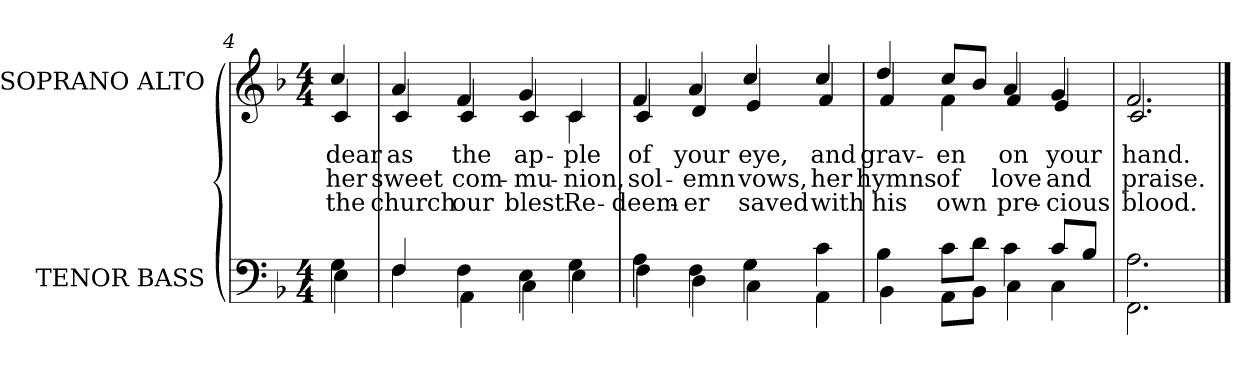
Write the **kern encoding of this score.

**kern	**kern	**text	**text	**text
*part2	*part1	*part1	*part1	*part1
*staff2	*staff1	*staff1	*staff1	*staff1
*I"TENOR BASS	*I"SOPRANO ALTO	*	*	*
*I'T. B.	*I'S. A.	*	*	*
!!LO:LB:g=z
*clefF4	*clefG2	*	*	*
*k[b-]	*k[b-]	*	*	*
*F:	*F:	*	*	*
*M4/4	*M4/4	*	*	*
=4	=4	=4	=4	=4
*^	*	*	*	*
!	!	!	!LO:LY:b:color=#000000	!LO:LY:b:color=#000000	!LO:LY:b:color=#000000
*	*	*^	*	*	*
4Gi\	4Ei\	4cci/	4ci/	dear	her	the
=5	=5	=5	=5	=5	=5	=5
!	!	!	!	!LO:LY:b:color=#000000	!LO:LY:b:color=#000000	!LO:LY:b:color=#000000
4Fi/	4Fi\	4ai/	4ci/	as	sweet	church
!	!	!	!	!LO:LY:b:color=#000000	!LO:LY:b:color=#000000	!LO:LY:b:color=#000000
4Fi\	4AAi\	4fi/	4ci/	the	com-	our
!	!	!	!	!LO:LY:b:color=#000000	!LO:LY:b:color=#000000	!LO:LY:b:color=#000000
4Ei\	4Ci\	4gi/	4ci/	ap-	-mu-	blest
!	!	!	!	!LO:LY:b:color=#000000	!LO:LY:b:color=#000000	!LO:LY:b:color=#000000
4Gi\	4Ei\	4ci/	4ci\	-ple	-nion,	Re-
=6	=6	=6	=6	=6	=6	=6
!	!	!	!	!LO:LY:b:color=#000000	!LO:LY:b:color=#000000	!LO:LY:b:color=#000000
4Ai\	4Fi\	4fi/	4ci/	of	sol-	-deem-
!	!	!	!	!LO:LY:b:color=#000000	!LO:LY:b:color=#000000	!LO:LY:b:color=#000000
4Fi\	4Di\	4ai/	4di/	your	-emn	-er
!	!	!	!	!LO:LY:b:color=#000000	!LO:LY:b:color=#000000	!LO:LY:b:color=#000000
4Gi\	4Ci\	4cci/	4ei/	eye,	vows,	saved
!	!	!	!	!LO:LY:b:color=#000000	!LO:LY:b:color=#000000	!LO:LY:b:color=#000000
4ci\	4AAi\	4cci/	4fi/	and	her	with
=7	=7	=7	=7	=7	=7	=7
!	!	!	!	!LO:LY:b:color=#000000	!LO:LY:b:color=#000000	!LO:LY:b:color=#000000
4B-i\	4BB-i\	4ddi/	4fi/	grav-	hymns	his
!	!	!	!	!LO:LY:b:color=#000000	!LO:LY:b:color=#000000	!LO:LY:b:color=#000000
8ci\L	8AAi\L	8cci/L	4fi\	-en	of	own
8di\J	8BB-i\J	8b-i/J	.	.	.	.
!	!	!	!	!LO:LY:b:color=#000000	!LO:LY:b:color=#000000	!LO:LY:b:color=#000000
4ci\	4Ci\	4ai/	4fi/	on	love	pre-
!	!	!	!	!LO:LY:b:color=#000000	!LO:LY:b:color=#000000	!LO:LY:b:color=#000000
8ci/L	4Ci\	4gi/	4ei/	your	and	-cious
8B-i/J	.	.	.	.	.	.
=8	=8	=8	=8	=8	=8	=8
!	!	!	!	!LO:LY:b:color=#000000	!LO:LY:b:color=#000000	!LO:LY:b:color=#000000
2.Ai\	2.FFi\	2.fi/	2.ci/	hand.	praise.	blood.
*v	*v	*	*	*	*	*
*	*v	*v	*	*	*
==	==	==	==	==
*-	*-	*-	*-	*-
